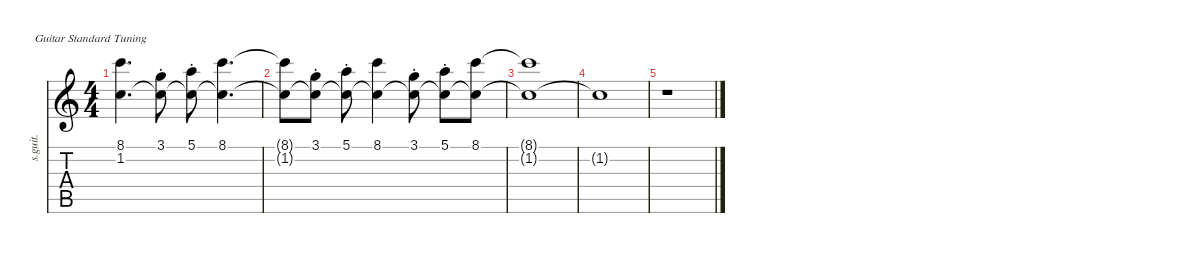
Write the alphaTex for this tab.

\defaultSystemsLayout 4
\hideDynamics
\bracketExtendMode nobrackets
\track ("Violas" "s.guit.") {instrument stringensemble1}
\staff {score tabs}
\tuning (E4 B3 G3 D3 A2 E2)
\displaytranspose 12
\ts (4 4)
\tempo (107 hide)
\clef g2
\ks c
(8.1{t} 1.2{t}).4{d dy f} (3.1{st} 1.2{t}).8{dy mp} (5.1{st} 1.2{t}).8 (8.1 1.2{t}).4{d} |
(8.1{t} 1.2{t}).8{dy f} (3.1{st} 1.2{t}).8{dy mp} (5.1{st} 1.2{t}).8 (8.1 1.2{t}).4 (3.1{st} 1.2{t}).8 (5.1{st} 1.2{t}).8 (8.1 1.2{t}).8 |
(8.1{t} 1.2{t}).1{dy f} |
1.2{t}.1 |
r.1
